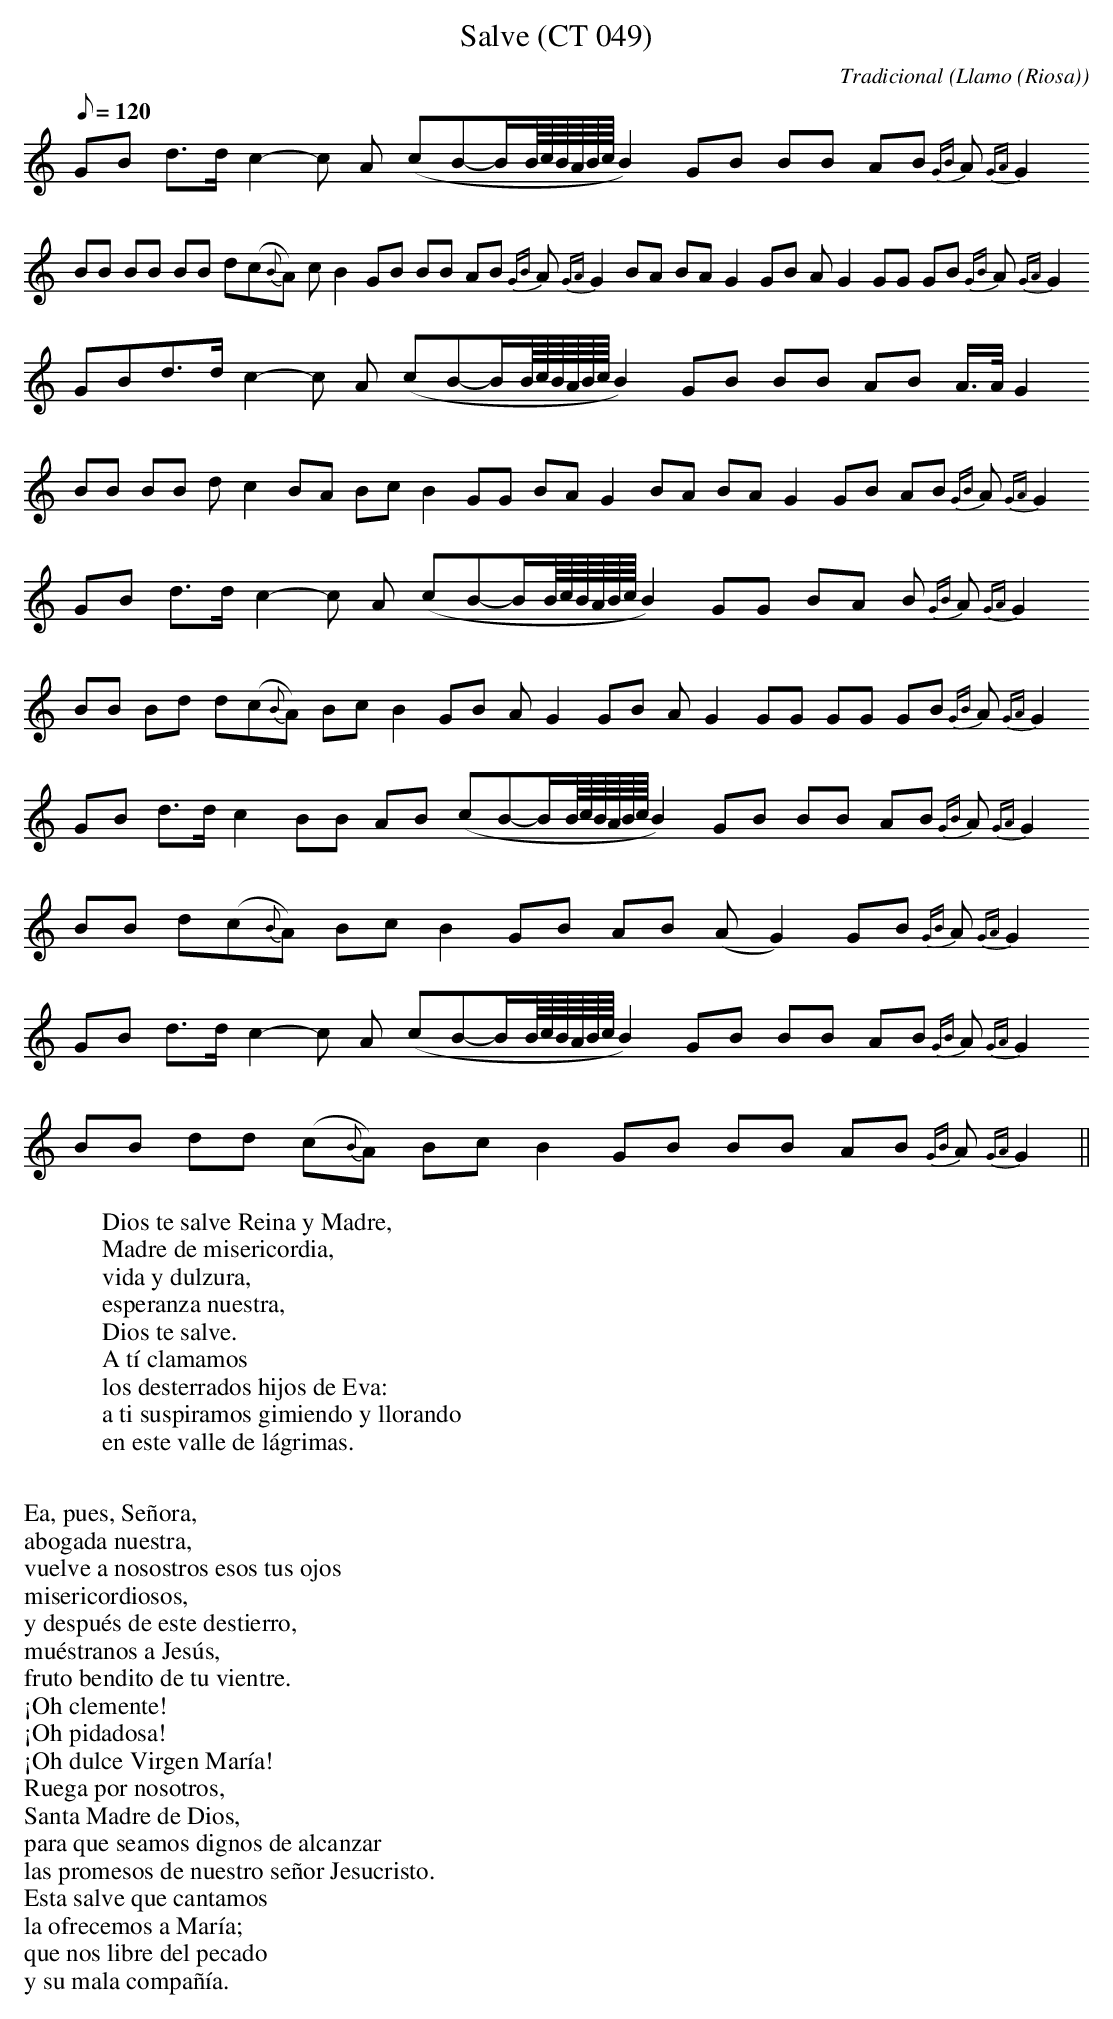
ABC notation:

X:1
T:Salve (CT 049)
C:Tradicional
O:Llamo (Riosa)
M:Llibre
L:1/8
Q:1/8=120
W:Dios te salve Reina y Madre,
W:Madre de misericordia,
W:vida y dulzura,
W:esperanza nuestra,
W:Dios te salve.
W:A tí clamamos
W:los desterrados hijos de Eva:
W:a ti suspiramos gimiendo y llorando
W:en este valle de lágrimas.
W:
W:Ea, pues, Señora,
W:abogada nuestra,
W:vuelve a nosostros esos tus ojos
W:misericordiosos,
W:y después de este destierro,
W:muéstranos a Jesús,
W:fruto bendito de tu vientre.
W:¡Oh clemente!
W:¡Oh pidadosa!
W:¡Oh dulce Virgen María!
W:Ruega por nosotros,
W:Santa Madre de Dios,
W:para que seamos dignos de alcanzar
W:las promesos de nuestro señor Jesucristo.
W:Esta salve que cantamos
W:la ofrecemos a María;
W:que nos libre del pecado
W:y su mala compañía.
K:C
GB d>d c2-c A (cB-B/B/8c/8B/8A/8B/8c/8 B2) GB BB AB {GB}A {GA}G2
BB BB BB d(c{B}A) c B2 GB BB AB {GB}A {GA}G2 BA BA G2 GB A G2 GG GB {GB}A {GA}G2
GBd>d c2-c A (cB-B/B/8c/8B/8A/8B/8c/8 B2) GB BB AB A/>A/ G2
BB BB d c2 BA Bc B2 GG BA G2 BA BA G2 GB AB {GB}A {GA}G2
GB d>d c2-c A (cB-B/B/8c/8B/8A/8B/8c/8 B2) GG BA B {GB}A {GA}G2
BB Bd d(c{B}A) Bc B2 GB A G2 GB A G2 GG GG GB {GB}A {GA}G2
GB d>d c2 BB AB (cB-B/B/8c/8B/8A/8B/8c/8 B2) GB BB AB {GB}A {GA}G2
BB d(c{B}A) Bc B2 GB AB (AG2) GB {GB}A {GA}G2
GB d>d c2-c A (cB-B/B/8c/8B/8A/8B/8c/8 B2) GB BB AB {GB}A {GA}G2
BB dd (c{B}A) Bc B2 GB BB AB {GB}A {GA}G2 ||
